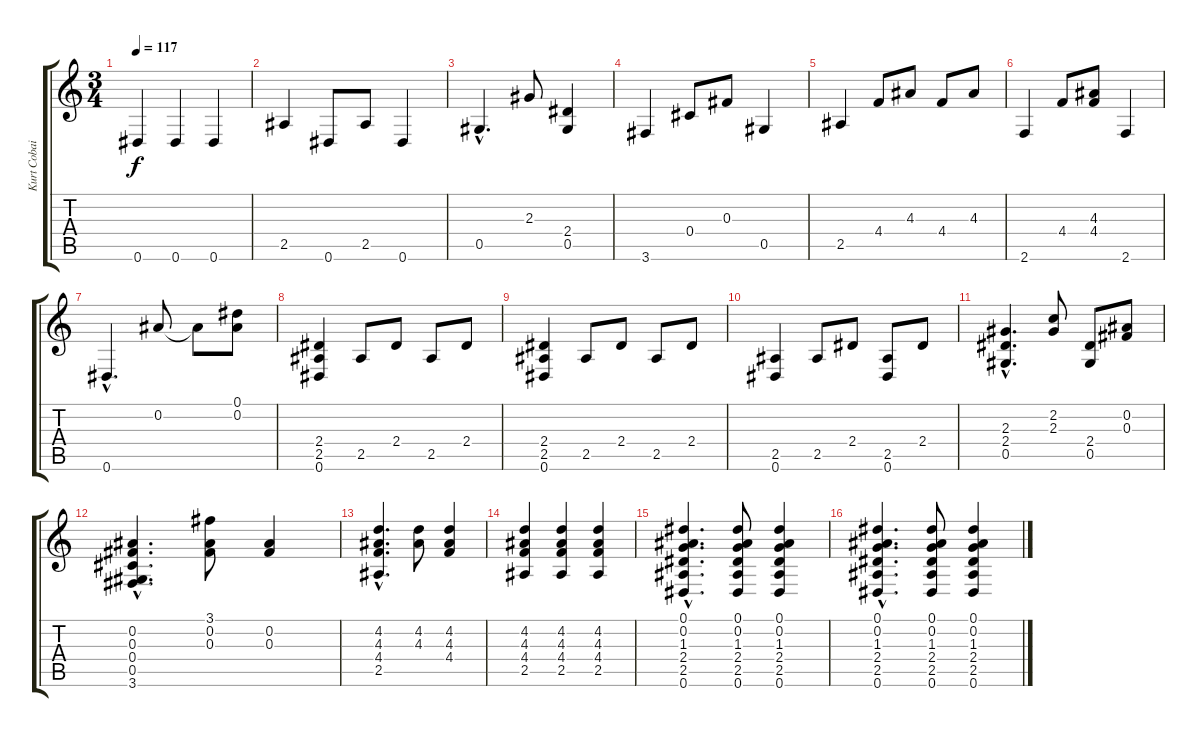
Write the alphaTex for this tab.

\track ("Kurt Cobain-Guitar" "Kurt Cobai") {instrument acousticguitarnylon}
\staff {score tabs}
\tuning (Eb4 Bb3 Gb3 Db3 Ab2 Eb2) {hide}
\ts (3 4)
\tempo 117
\clef g2
\ks c
0.6.4{dy f} 0.6.4 0.6.4 |
2.5.4 0.6.8 2.5.8 0.6.4 |
0.5{hac}.4{d} 2.3.8 (2.4 0.5).4 |
3.6.4 0.4.8 0.3.8 0.5.4 |
2.5.4 4.4.8 4.3.8 4.4.8 4.3.8 |
2.6.4 4.4.8 (4.3 4.4).8 2.6.4 |
0.6{hac}.4{d} 0.2.8 0.2{t}.8 (0.1 0.2).8 |
(2.4 2.5 0.6).4 2.5.8 2.4.8 2.5.8 2.4.8 |
(2.4 2.5 0.6).4 2.5.8 2.4.8 2.5.8 2.4.8 |
(2.5 0.6).4 2.5.8 2.4.8 (2.5 0.6).8 2.4.8 |
(2.3{hac} 2.4{hac} 0.5{hac}).4{d} (2.2 2.3).8 (2.4 0.5).8 (0.2 0.3).8 |
(0.2{hac} 0.3{hac} 0.4{hac} 0.5{hac} 3.6{hac}).4{d volume 10} (3.1 0.2 0.3).8 (0.2 0.3).4 |
(4.2{hac} 4.3{hac} 4.4{hac} 2.5{hac}).4{d} (4.2 4.3).8 (4.2 4.3 4.4).4 |
(4.2 4.3 4.4 2.5).4 (4.2 4.3 4.4 2.5).4 (4.2 4.3 4.4 2.5).4 |
(0.1{hac} 0.2{hac} 1.3{hac} 2.4{hac} 2.5{hac} 0.6{hac}).4{d} (0.1 0.2 1.3 2.4 2.5 0.6).8 (0.1 0.2 1.3 2.4 2.5 0.6).4 |
(0.1{hac} 0.2{hac} 1.3{hac} 2.4{hac} 2.5{hac} 0.6{hac}).4{d} (0.1 0.2 1.3 2.4 2.5 0.6).8 (0.1 0.2 1.3 2.4 2.5 0.6).4
